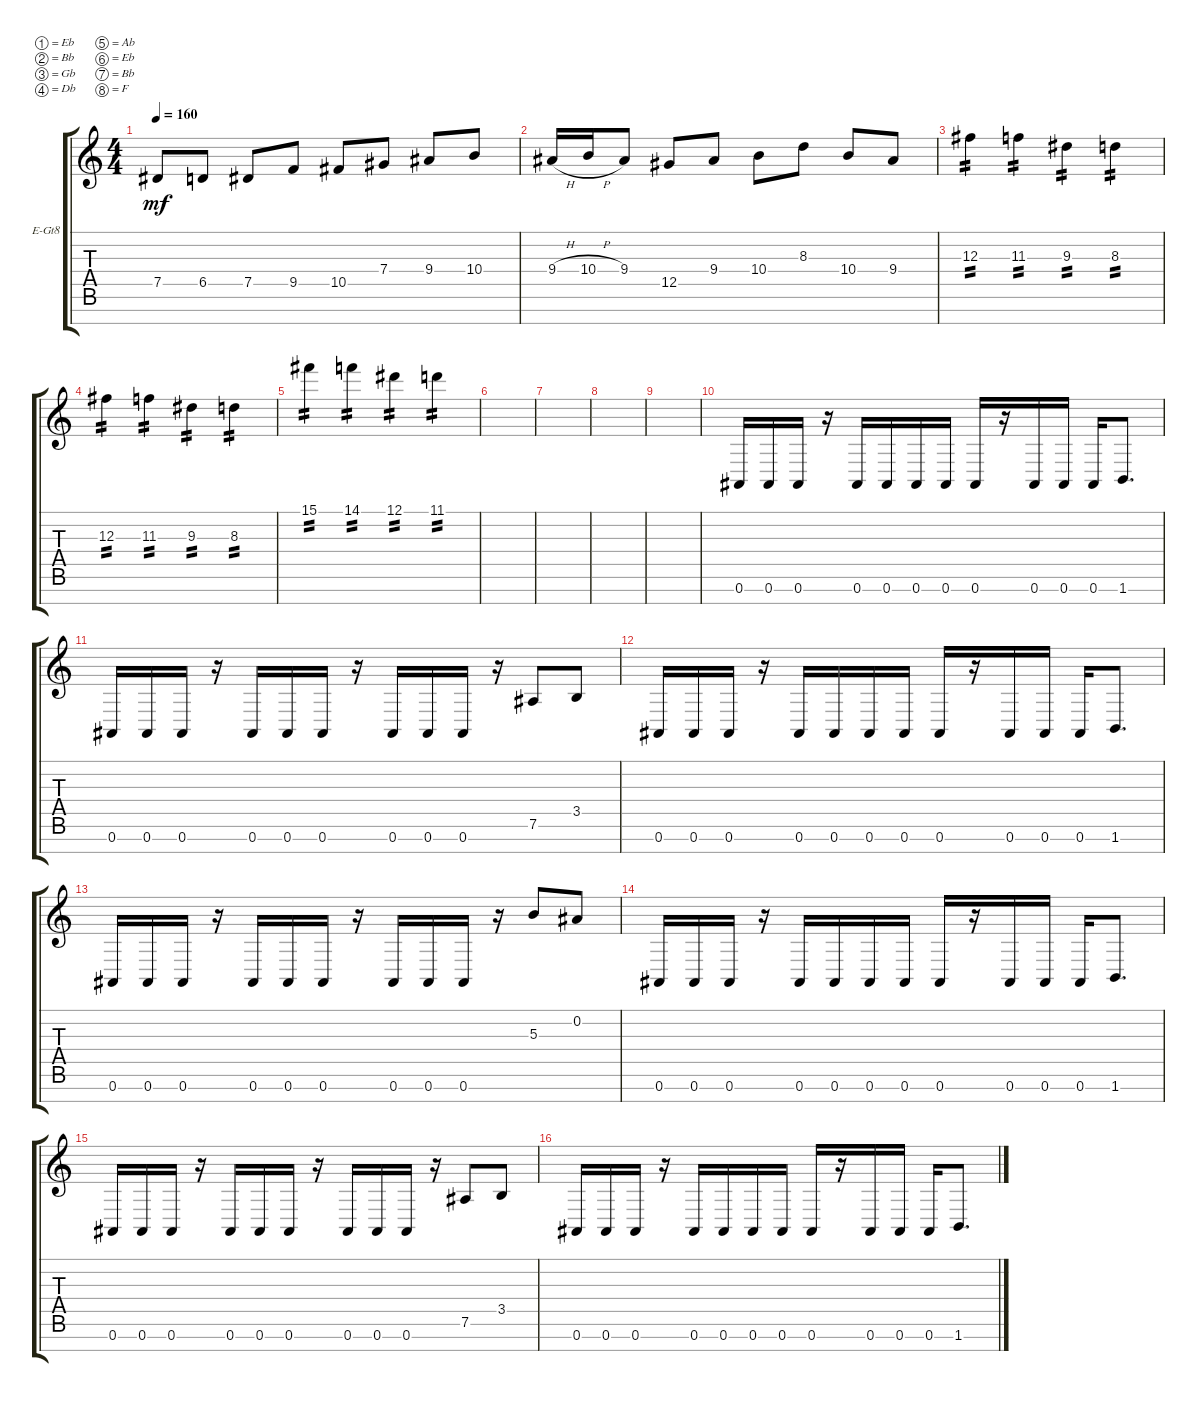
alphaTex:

\defaultSystemsLayout 4
\bracketExtendMode groupsimilarinstruments
\firstSystemTrackNameOrientation horizontal
\otherSystemsTrackNameOrientation horizontal
\track ("Denis Pastukhov" "E-Gt8") {instrument distortionguitar}
\staff {score tabs}
\tuning (Eb4 Bb3 Gb3 Db3 Ab2 Eb2 Bb1 F1)
\ts (4 4)
\tempo 160
\clef g2
\ks c
7.5.8{dy mf} 6.5.8 7.5.8 9.5.8 10.5.8 7.4.8 9.4.8 10.4.8 |
9.4{h}.16 10.4{h}.16 9.4.8 12.5.8 9.4.8 10.4.8 8.3.8 10.4.8 9.4.8 |
12.3.4{tp 2} 11.3.4{tp 2} 9.3.4{tp 2} 8.3.4{tp 2} |
12.3.4{tp 2} 11.3.4{tp 2} 9.3.4{tp 2} 8.3.4{tp 2} |
15.1.4{tp 2} 14.1.4{tp 2} 12.1.4{tp 2} 11.1.4{tp 2} |
|
|
|
|
0.7.16 0.7.16 0.7.16 r.16 0.7.16 0.7.16 0.7.16 0.7.16 0.7.16 r.16 0.7.16 0.7.16 0.7.16 1.7.8{d} |
0.7.16 0.7.16 0.7.16 r.16 0.7.16 0.7.16 0.7.16 r.16 0.7.16 0.7.16 0.7.16 r.16 7.6.8 3.5.8 |
0.7.16 0.7.16 0.7.16 r.16 0.7.16 0.7.16 0.7.16 0.7.16 0.7.16 r.16 0.7.16 0.7.16 0.7.16 1.7.8{d} |
0.7.16 0.7.16 0.7.16 r.16 0.7.16 0.7.16 0.7.16 r.16 0.7.16 0.7.16 0.7.16 r.16 5.3.8 0.2.8 |
0.7.16 0.7.16 0.7.16 r.16 0.7.16 0.7.16 0.7.16 0.7.16 0.7.16 r.16 0.7.16 0.7.16 0.7.16 1.7.8{d} |
0.7.16 0.7.16 0.7.16 r.16 0.7.16 0.7.16 0.7.16 r.16 0.7.16 0.7.16 0.7.16 r.16 7.6.8 3.5.8 |
0.7.16 0.7.16 0.7.16 r.16 0.7.16 0.7.16 0.7.16 0.7.16 0.7.16 r.16 0.7.16 0.7.16 0.7.16 1.7.8{d}
